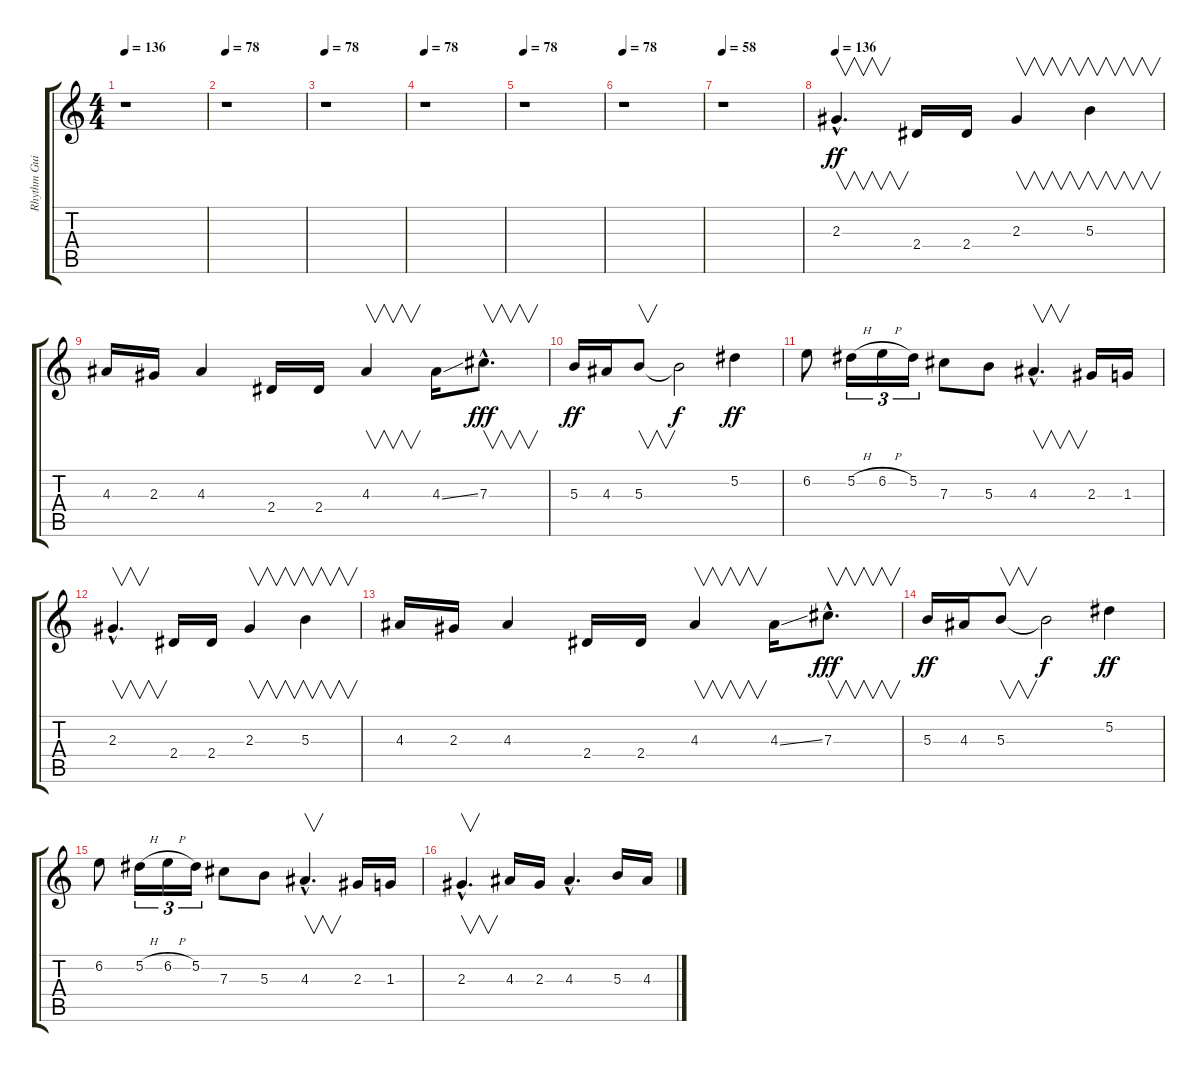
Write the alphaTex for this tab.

\track ("Rhythm Guitar" "Rhythm Gui") {instrument overdrivenguitar}
\staff {score tabs}
\tuning (Eb4 Bb3 Gb3 Db3 Ab2 Eb2) {hide}
\ts (4 4)
\tempo 136
\clef g2
\ks c
r.1{dy ff instrument overdrivenguitar} |
\tempo 78
r.1 |
\tempo 78
r.1 |
\tempo 78
r.1 |
\tempo 78
r.1 |
\tempo 78
r.1 |
\tempo 58
r.1 |
\tempo 136
2.3{hac}.4{v d instrument overdrivenguitar} 2.4.16 2.4.16 2.3.4{v} 5.3.4{v} |
4.3.16 2.3.16 4.3.4 2.4.16 2.4.16 4.3.4{v} 4.3{ss}.16 7.3{hac}.8{v d dy fff} |
5.3.16{dy ff} 4.3.16 5.3.8{v} 5.3{t}.2{dy f} 5.2.4{dy ff} |
6.2.8 5.2{h}.16{tu (3 2)} 6.2{h}.16{tu (3 2)} 5.2.16{tu (3 2)} 7.3.8 5.3.8 4.3{hac}.4{v d} 2.3.16 1.3.16 |
2.3{hac}.4{v d} 2.4.16 2.4.16 2.3.4{v} 5.3.4{v} |
4.3.16 2.3.16 4.3.4 2.4.16 2.4.16 4.3.4{v} 4.3{ss}.16 7.3{hac}.8{v d dy fff} |
5.3.16{dy ff} 4.3.16 5.3.8{v} 5.3{t}.2{dy f} 5.2.4{dy ff} |
6.2.8 5.2{h}.16{tu (3 2)} 6.2{h}.16{tu (3 2)} 5.2.16{tu (3 2)} 7.3.8 5.3.8 4.3{hac}.4{v d} 2.3.16 1.3.16 |
2.3{hac}.4{v d} 4.3.16 2.3.16 4.3{hac}.4{d} 5.3.16 4.3.16
